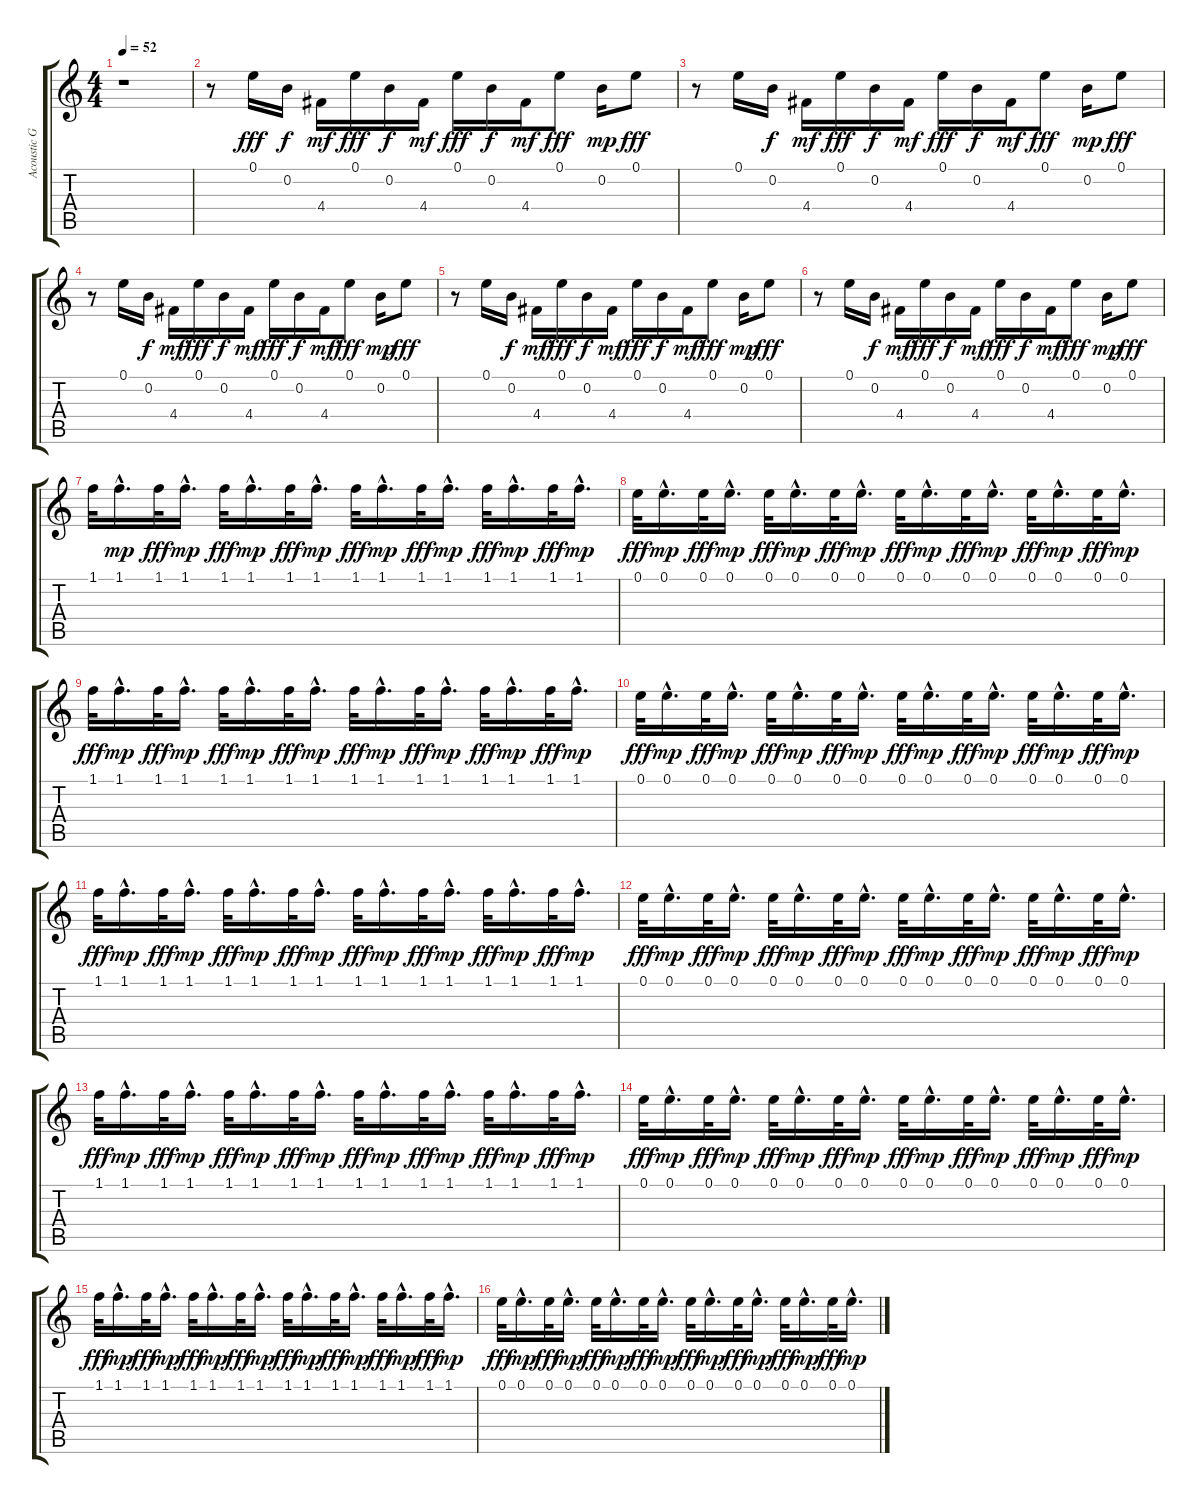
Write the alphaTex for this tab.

\track ("Acoustic Guitar" "Acoustic G") {instrument acousticguitarsteel}
\staff {score tabs}
\tuning (E4 B3 G3 D3 A2 E2) {hide}
\ts (4 4)
\tempo 52
\clef g2
\ks c
r.1{dy fff instrument acousticguitarsteel} |
r.8 0.1.16 0.2.16{dy f} 4.4.16{dy mf} 0.1.16{dy fff} 0.2.16{dy f} 4.4.16{dy mf} 0.1.16{dy fff} 0.2.16{dy f} 4.4.16{dy mf} 0.1.8{dy fff} 0.2.16{dy mp} 0.1.8{dy fff} |
r.8 0.1.16 0.2.16{dy f} 4.4.16{dy mf} 0.1.16{dy fff} 0.2.16{dy f} 4.4.16{dy mf} 0.1.16{dy fff} 0.2.16{dy f} 4.4.16{dy mf} 0.1.8{dy fff} 0.2.16{dy mp} 0.1.8{dy fff} |
r.8 0.1.16 0.2.16{dy f} 4.4.16{dy mf} 0.1.16{dy fff} 0.2.16{dy f} 4.4.16{dy mf} 0.1.16{dy fff} 0.2.16{dy f} 4.4.16{dy mf} 0.1.8{dy fff} 0.2.16{dy mp} 0.1.8{dy fff} |
r.8 0.1.16 0.2.16{dy f} 4.4.16{dy mf} 0.1.16{dy fff} 0.2.16{dy f} 4.4.16{dy mf} 0.1.16{dy fff} 0.2.16{dy f} 4.4.16{dy mf} 0.1.8{dy fff} 0.2.16{dy mp} 0.1.8{dy fff} |
r.8 0.1.16 0.2.16{dy f} 4.4.16{dy mf} 0.1.16{dy fff} 0.2.16{dy f} 4.4.16{dy mf} 0.1.16{dy fff} 0.2.16{dy f} 4.4.16{dy mf} 0.1.8{dy fff} 0.2.16{dy mp} 0.1.8{dy fff} |
1.1.32 1.1{hac}.16{d dy mp} 1.1.32{dy fff} 1.1{hac}.16{d dy mp} 1.1.32{dy fff} 1.1{hac}.16{d dy mp} 1.1.32{dy fff} 1.1{hac}.16{d dy mp} 1.1.32{dy fff} 1.1{hac}.16{d dy mp} 1.1.32{dy fff} 1.1{hac}.16{d dy mp} 1.1.32{dy fff} 1.1{hac}.16{d dy mp} 1.1.32{dy fff} 1.1{hac}.16{d dy mp} |
0.1.32{dy fff} 0.1{hac}.16{d dy mp} 0.1.32{dy fff} 0.1{hac}.16{d dy mp} 0.1.32{dy fff} 0.1{hac}.16{d dy mp} 0.1.32{dy fff} 0.1{hac}.16{d dy mp} 0.1.32{dy fff} 0.1{hac}.16{d dy mp} 0.1.32{dy fff} 0.1{hac}.16{d dy mp} 0.1.32{dy fff} 0.1{hac}.16{d dy mp} 0.1.32{dy fff} 0.1{hac}.16{d dy mp} |
1.1.32{dy fff} 1.1{hac}.16{d dy mp} 1.1.32{dy fff} 1.1{hac}.16{d dy mp} 1.1.32{dy fff} 1.1{hac}.16{d dy mp} 1.1.32{dy fff} 1.1{hac}.16{d dy mp} 1.1.32{dy fff} 1.1{hac}.16{d dy mp} 1.1.32{dy fff} 1.1{hac}.16{d dy mp} 1.1.32{dy fff} 1.1{hac}.16{d dy mp} 1.1.32{dy fff} 1.1{hac}.16{d dy mp} |
0.1.32{dy fff} 0.1{hac}.16{d dy mp} 0.1.32{dy fff} 0.1{hac}.16{d dy mp} 0.1.32{dy fff} 0.1{hac}.16{d dy mp} 0.1.32{dy fff} 0.1{hac}.16{d dy mp} 0.1.32{dy fff} 0.1{hac}.16{d dy mp} 0.1.32{dy fff} 0.1{hac}.16{d dy mp} 0.1.32{dy fff} 0.1{hac}.16{d dy mp} 0.1.32{dy fff} 0.1{hac}.16{d dy mp} |
1.1.32{dy fff} 1.1{hac}.16{d dy mp} 1.1.32{dy fff} 1.1{hac}.16{d dy mp} 1.1.32{dy fff} 1.1{hac}.16{d dy mp} 1.1.32{dy fff} 1.1{hac}.16{d dy mp} 1.1.32{dy fff} 1.1{hac}.16{d dy mp} 1.1.32{dy fff} 1.1{hac}.16{d dy mp} 1.1.32{dy fff} 1.1{hac}.16{d dy mp} 1.1.32{dy fff} 1.1{hac}.16{d dy mp} |
0.1.32{dy fff} 0.1{hac}.16{d dy mp} 0.1.32{dy fff} 0.1{hac}.16{d dy mp} 0.1.32{dy fff} 0.1{hac}.16{d dy mp} 0.1.32{dy fff} 0.1{hac}.16{d dy mp} 0.1.32{dy fff} 0.1{hac}.16{d dy mp} 0.1.32{dy fff} 0.1{hac}.16{d dy mp} 0.1.32{dy fff} 0.1{hac}.16{d dy mp} 0.1.32{dy fff} 0.1{hac}.16{d dy mp} |
1.1.32{dy fff} 1.1{hac}.16{d dy mp} 1.1.32{dy fff} 1.1{hac}.16{d dy mp} 1.1.32{dy fff} 1.1{hac}.16{d dy mp} 1.1.32{dy fff} 1.1{hac}.16{d dy mp} 1.1.32{dy fff} 1.1{hac}.16{d dy mp} 1.1.32{dy fff} 1.1{hac}.16{d dy mp} 1.1.32{dy fff} 1.1{hac}.16{d dy mp} 1.1.32{dy fff} 1.1{hac}.16{d dy mp} |
0.1.32{dy fff} 0.1{hac}.16{d dy mp} 0.1.32{dy fff} 0.1{hac}.16{d dy mp} 0.1.32{dy fff} 0.1{hac}.16{d dy mp} 0.1.32{dy fff} 0.1{hac}.16{d dy mp} 0.1.32{dy fff} 0.1{hac}.16{d dy mp} 0.1.32{dy fff} 0.1{hac}.16{d dy mp} 0.1.32{dy fff} 0.1{hac}.16{d dy mp} 0.1.32{dy fff} 0.1{hac}.16{d dy mp} |
1.1.32{dy fff} 1.1{hac}.16{d dy mp} 1.1.32{dy fff} 1.1{hac}.16{d dy mp} 1.1.32{dy fff} 1.1{hac}.16{d dy mp} 1.1.32{dy fff} 1.1{hac}.16{d dy mp} 1.1.32{dy fff} 1.1{hac}.16{d dy mp} 1.1.32{dy fff} 1.1{hac}.16{d dy mp} 1.1.32{dy fff} 1.1{hac}.16{d dy mp} 1.1.32{dy fff} 1.1{hac}.16{d dy mp} |
0.1.32{dy fff} 0.1{hac}.16{d dy mp} 0.1.32{dy fff} 0.1{hac}.16{d dy mp} 0.1.32{dy fff} 0.1{hac}.16{d dy mp} 0.1.32{dy fff} 0.1{hac}.16{d dy mp} 0.1.32{dy fff} 0.1{hac}.16{d dy mp} 0.1.32{dy fff} 0.1{hac}.16{d dy mp} 0.1.32{dy fff} 0.1{hac}.16{d dy mp} 0.1.32{dy fff} 0.1{hac}.16{d dy mp}
